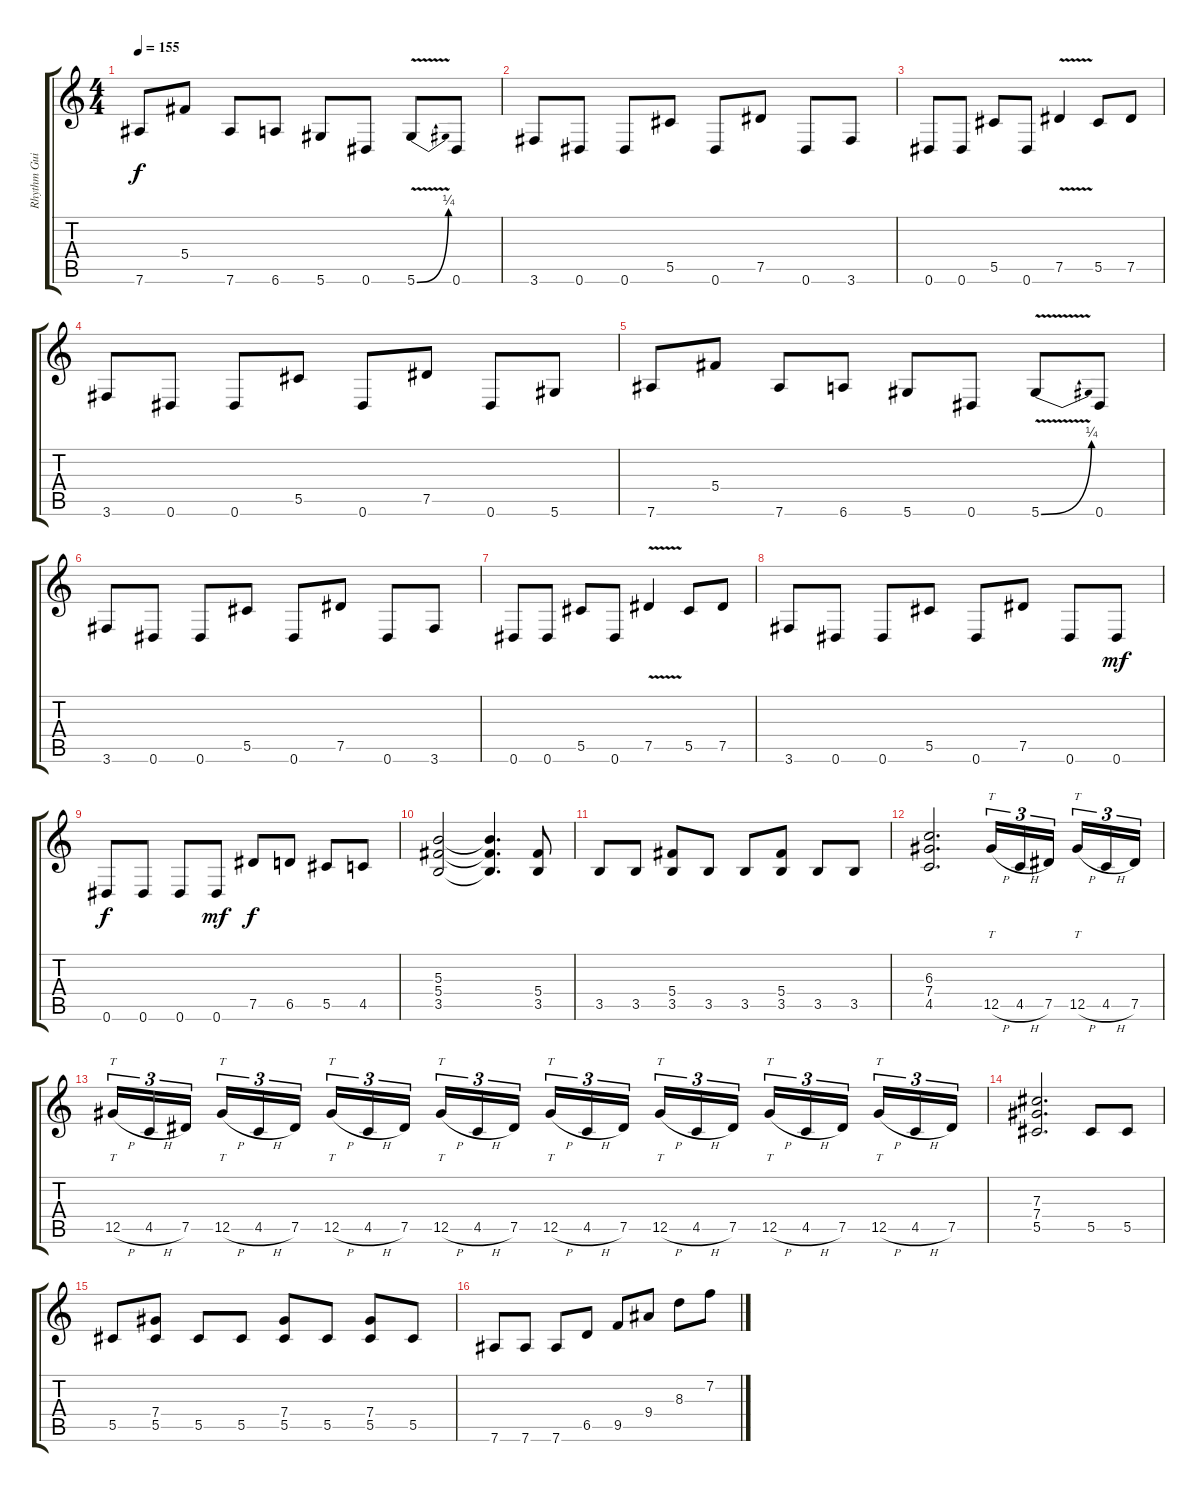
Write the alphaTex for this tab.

\track ("Rhythm Guitar" "Rhythm Gui") {instrument overdrivenguitar}
\staff {score tabs}
\tuning (Eb4 Bb3 Gb3 Db3 Ab2 Eb2) {hide}
\ts (4 4)
\tempo 155
\clef g2
\ks c
7.6.8{dy f} 5.4.8 7.6.8 6.6.8 5.6.8 0.6.8 5.6{be (bend 0 0 60 1) v}.8 0.6.8 |
3.6.8 0.6.8 0.6.8 5.5.8 0.6.8 7.5.8 0.6.8 3.6.8 |
0.6.8 0.6.8 5.5.8 0.6.8 7.5{v}.4 5.5.8 7.5.8 |
3.6.8 0.6.8 0.6.8 5.5.8 0.6.8 7.5.8 0.6.8 5.6.8 |
7.6.8 5.4.8 7.6.8 6.6.8 5.6.8 0.6.8 5.6{be (bend 0 0 60 1) v}.8 0.6.8 |
3.6.8 0.6.8 0.6.8 5.5.8 0.6.8 7.5.8 0.6.8 3.6.8 |
0.6.8 0.6.8 5.5.8 0.6.8 7.5{v}.4 5.5.8 7.5.8 |
3.6.8 0.6.8 0.6.8 5.5.8 0.6.8 7.5.8 0.6.8 0.6.8{dy mf} |
0.6.8{dy f} 0.6.8 0.6.8 0.6.8{dy mf} 7.5.8{dy f} 6.5.8 5.5.8 4.5.8 |
(5.3 5.4 3.5).2 (5.3{t} 5.4{t} 3.5{t}).4{d} (5.4 3.5).8 |
3.5.8 3.5.8 (5.4 3.5).8 3.5.8 3.5.8 (5.4 3.5).8 3.5.8 3.5.8 |
(6.3 7.4 4.5).2{d} 12.5{h}.16{tt tu (3 2)} 4.5{h}.16{tu (3 2)} 7.5.16{tu (3 2) beam splitsecondary} 12.5{h}.16{tt tu (3 2)} 4.5{h}.16{tu (3 2)} 7.5.16{tu (3 2)} |
12.5{h}.16{tt tu (3 2)} 4.5{h}.16{tu (3 2)} 7.5.16{tu (3 2) beam splitsecondary} 12.5{h}.16{tt tu (3 2)} 4.5{h}.16{tu (3 2)} 7.5.16{tu (3 2)} 12.5{h}.16{tt tu (3 2)} 4.5{h}.16{tu (3 2)} 7.5.16{tu (3 2) beam splitsecondary} 12.5{h}.16{tt tu (3 2)} 4.5{h}.16{tu (3 2)} 7.5.16{tu (3 2)} 12.5{h}.16{tt tu (3 2)} 4.5{h}.16{tu (3 2)} 7.5.16{tu (3 2) beam splitsecondary} 12.5{h}.16{tt tu (3 2)} 4.5{h}.16{tu (3 2)} 7.5.16{tu (3 2)} 12.5{h}.16{tt tu (3 2)} 4.5{h}.16{tu (3 2)} 7.5.16{tu (3 2) beam splitsecondary} 12.5{h}.16{tt tu (3 2)} 4.5{h}.16{tu (3 2)} 7.5.16{tu (3 2)} |
(7.3 7.4 5.5).2{d} 5.5.8 5.5.8 |
5.5.8 (7.4 5.5).8 5.5.8 5.5.8 (7.4 5.5).8 5.5.8 (7.4 5.5).8 5.5.8 |
7.6.8 7.6.8 7.6.8 6.5.8 9.5.8 9.4.8 8.3.8 7.2.8
